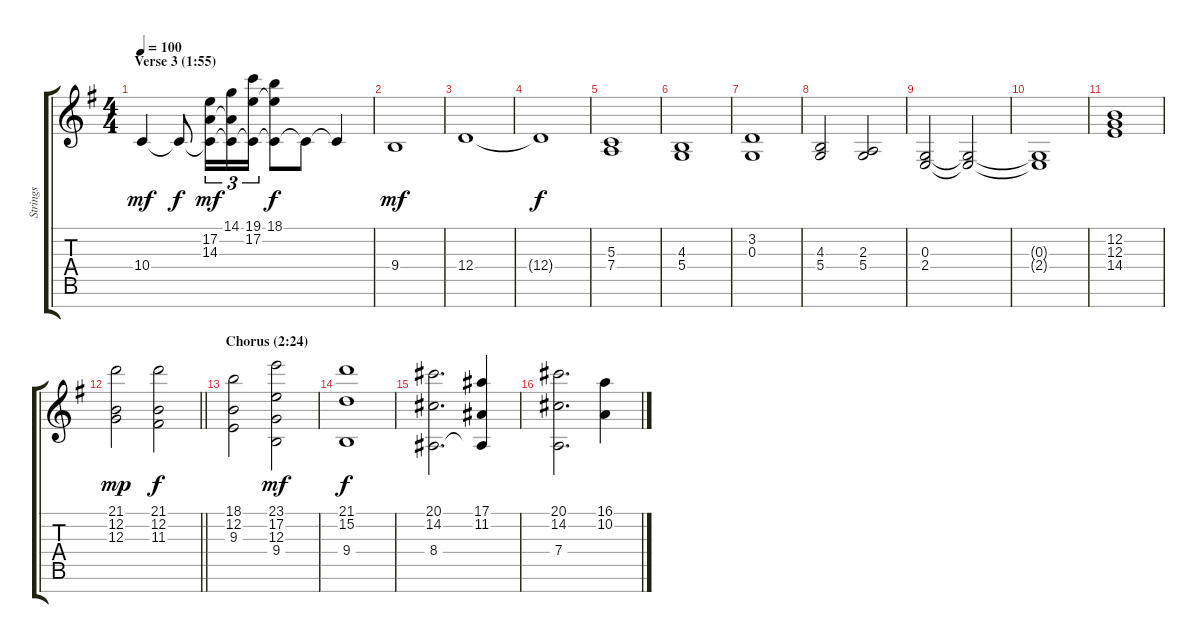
\track ("Strings" "Strings") {instrument stringensemble2}
\staff {score tabs}
\tuning (F4 B3 G3 D3 A2 E2 B1) {hide}
\ts (4 4)
\section ("" "Verse 3 (1:55)")
\tempo 100
\clef g2
\ks g
10.4.4{dy mf volume 7 balance 4 instrument stringensemble1} 10.4{t}.8{dy f} (17.2 14.3 10.4{t}).16{tu (3 2) dy mf} (14.1 14.3{t} 10.4{t}).16{tu (3 2)} (19.1 17.2 10.4{t}).16{tu (3 2)} (18.1 17.2{t} 10.4{t}).8{dy f} 10.4{t}.8 10.4{t}.4 |
9.4.1{dy mf} |
12.4.1 |
12.4{t}.1{dy f} |
(5.3 7.4).1{instrument stringensemble2} |
(4.3 5.4).1 |
(3.2 0.3).1 |
(4.3 5.4).2 (2.3 5.4).2 |
(0.3 2.4).2 (0.3{t} 2.4{t}).2{volume 0} |
(0.3{t} 2.4{t}).1 |
(12.2 12.3 14.4).1{volume 7 instrument stringensemble2} |
\barLineRight lightlight
(21.1 12.2 12.3).2{dy mp} (21.1 12.2 11.3).2{dy f} |
\section ("" "Chorus (2:24)")
(18.1 12.2 9.3).2{balance 6} (23.1 17.2 12.3 9.4).2{dy mf} |
(21.1 15.2 9.4).1{dy f} |
(20.1 14.2 8.4).2{d} (17.1 11.2 8.4{t}).4 |
(20.1 14.2 7.4).2{d} (16.1 10.2).4
